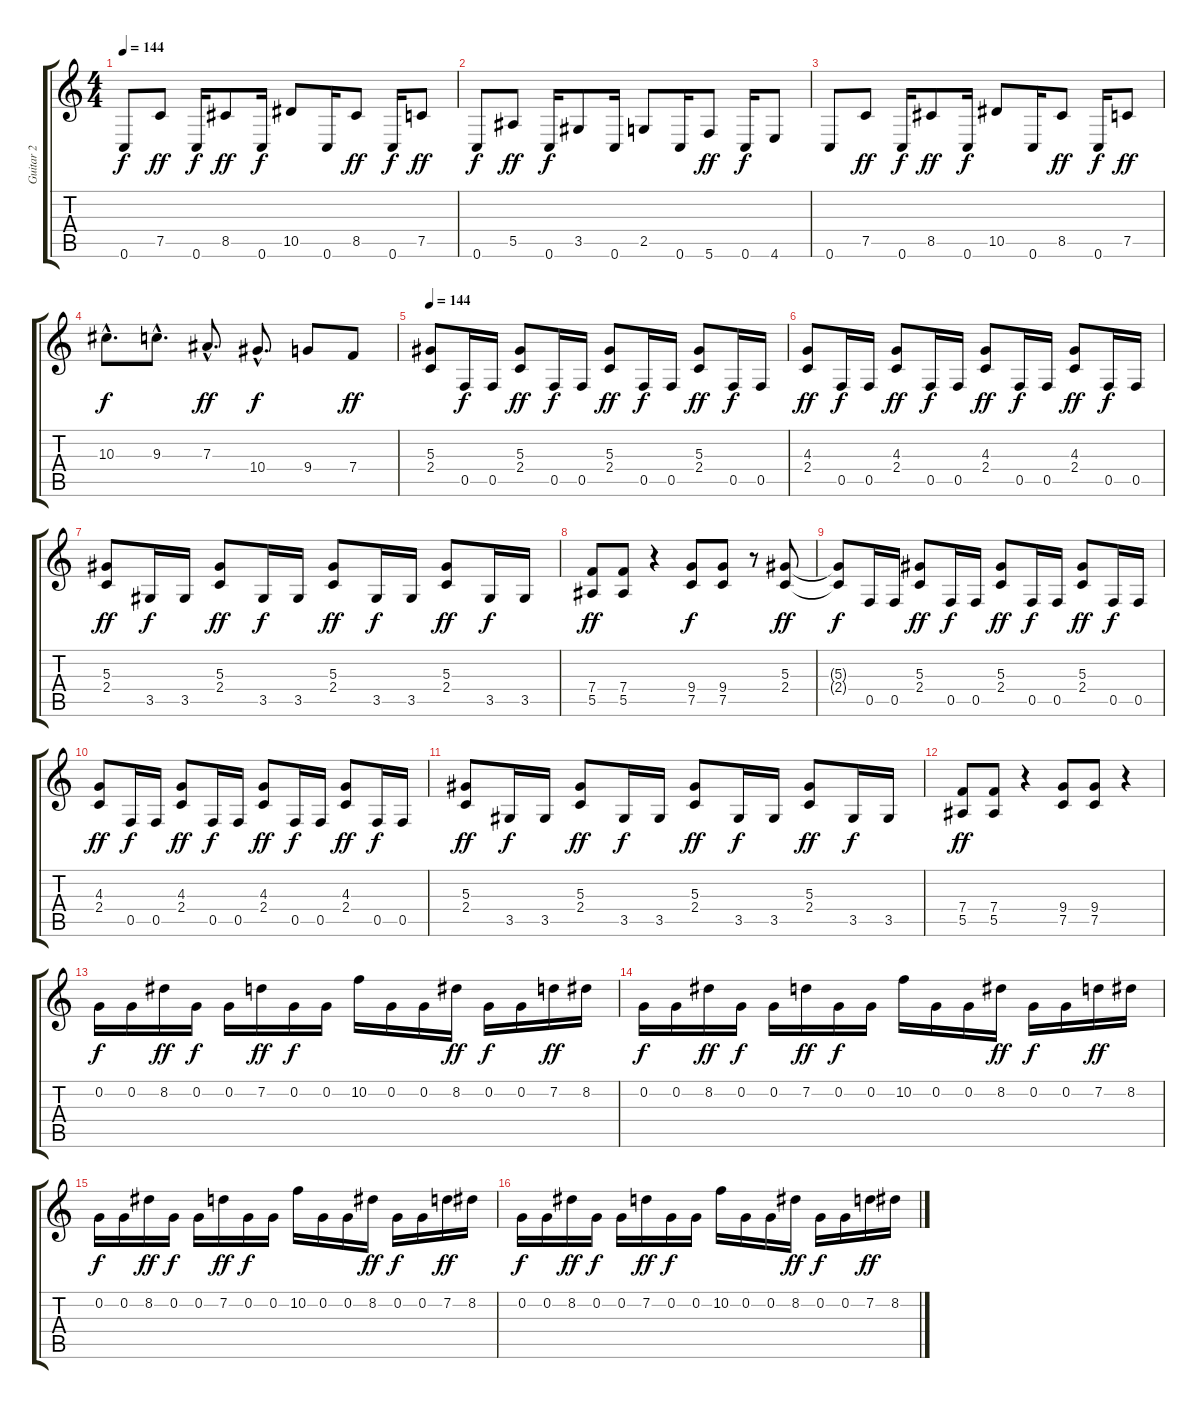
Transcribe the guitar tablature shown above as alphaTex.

\track ("Guitar 2" "Guitar 2") {instrument overdrivenguitar}
\staff {score tabs}
\tuning (C4 G3 Eb3 Bb2 F2 C2) {hide}
\ts (4 4)
\tempo 144
\clef g2
\ks c
0.6.8{dy f} 7.5.8{dy ff} 0.6.16{dy f} 8.5.8{dy ff} 0.6.16{dy f} 10.5.8 0.6.16 8.5.8{dy ff} 0.6.16{dy f} 7.5.8{dy ff} |
0.6.8{dy f} 5.5.8{dy ff} 0.6.16{dy f} 3.5.8 0.6.16 2.5.8 0.6.16 5.6.8{dy ff} 0.6.16{dy f} 4.6.8 |
0.6.8 7.5.8{dy ff} 0.6.16{dy f} 8.5.8{dy ff} 0.6.16{dy f} 10.5.8 0.6.16 8.5.8{dy ff} 0.6.16{dy f} 7.5.8{dy ff} |
10.3{hac}.8{d dy f} 9.3{hac}.8{d} 7.3{hac}.8{d dy ff} 10.4{hac}.8{d dy f} 9.4.8 7.4.8{dy ff} |
\tempo 144
(5.3 2.4).8 0.5.16{dy f} 0.5.16 (5.3 2.4).8{dy ff} 0.5.16{dy f} 0.5.16 (5.3 2.4).8{dy ff} 0.5.16{dy f} 0.5.16 (5.3 2.4).8{dy ff} 0.5.16{dy f} 0.5.16 |
(4.3 2.4).8{dy ff} 0.5.16{dy f} 0.5.16 (4.3 2.4).8{dy ff} 0.5.16{dy f} 0.5.16 (4.3 2.4).8{dy ff} 0.5.16{dy f} 0.5.16 (4.3 2.4).8{dy ff} 0.5.16{dy f} 0.5.16 |
(5.3 2.4).8{dy ff} 3.5.16{dy f} 3.5.16 (5.3 2.4).8{dy ff} 3.5.16{dy f} 3.5.16 (5.3 2.4).8{dy ff} 3.5.16{dy f} 3.5.16 (5.3 2.4).8{dy ff} 3.5.16{dy f} 3.5.16 |
(7.4 5.5).8{dy ff} (7.4 5.5).8 r.4 (9.4 7.5).8{dy f} (9.4 7.5).8 r.8 (5.3 2.4).8{dy ff} |
(5.3{t} 2.4{t}).8{dy f} 0.5.16 0.5.16 (5.3 2.4).8{dy ff} 0.5.16{dy f} 0.5.16 (5.3 2.4).8{dy ff} 0.5.16{dy f} 0.5.16 (5.3 2.4).8{dy ff} 0.5.16{dy f} 0.5.16 |
(4.3 2.4).8{dy ff} 0.5.16{dy f} 0.5.16 (4.3 2.4).8{dy ff} 0.5.16{dy f} 0.5.16 (4.3 2.4).8{dy ff} 0.5.16{dy f} 0.5.16 (4.3 2.4).8{dy ff} 0.5.16{dy f} 0.5.16 |
(5.3 2.4).8{dy ff} 3.5.16{dy f} 3.5.16 (5.3 2.4).8{dy ff} 3.5.16{dy f} 3.5.16 (5.3 2.4).8{dy ff} 3.5.16{dy f} 3.5.16 (5.3 2.4).8{dy ff} 3.5.16{dy f} 3.5.16 |
(7.4 5.5).8{dy ff} (7.4 5.5).8 r.4 (9.4 7.5).8 (9.4 7.5).8 r.4 |
0.2.16{dy f} 0.2.16 8.2.16{dy ff} 0.2.16{dy f} 0.2.16 7.2.16{dy ff} 0.2.16{dy f} 0.2.16 10.2.16 0.2.16 0.2.16 8.2.16{dy ff} 0.2.16{dy f} 0.2.16 7.2.16{dy ff} 8.2.16 |
0.2.16{dy f} 0.2.16 8.2.16{dy ff} 0.2.16{dy f} 0.2.16 7.2.16{dy ff} 0.2.16{dy f} 0.2.16 10.2.16 0.2.16 0.2.16 8.2.16{dy ff} 0.2.16{dy f} 0.2.16 7.2.16{dy ff} 8.2.16 |
0.2.16{dy f} 0.2.16 8.2.16{dy ff} 0.2.16{dy f} 0.2.16 7.2.16{dy ff} 0.2.16{dy f} 0.2.16 10.2.16 0.2.16 0.2.16 8.2.16{dy ff} 0.2.16{dy f} 0.2.16 7.2.16{dy ff} 8.2.16 |
0.2.16{dy f} 0.2.16 8.2.16{dy ff} 0.2.16{dy f} 0.2.16 7.2.16{dy ff} 0.2.16{dy f} 0.2.16 10.2.16 0.2.16 0.2.16 8.2.16{dy ff} 0.2.16{dy f} 0.2.16 7.2.16{dy ff} 8.2.16
